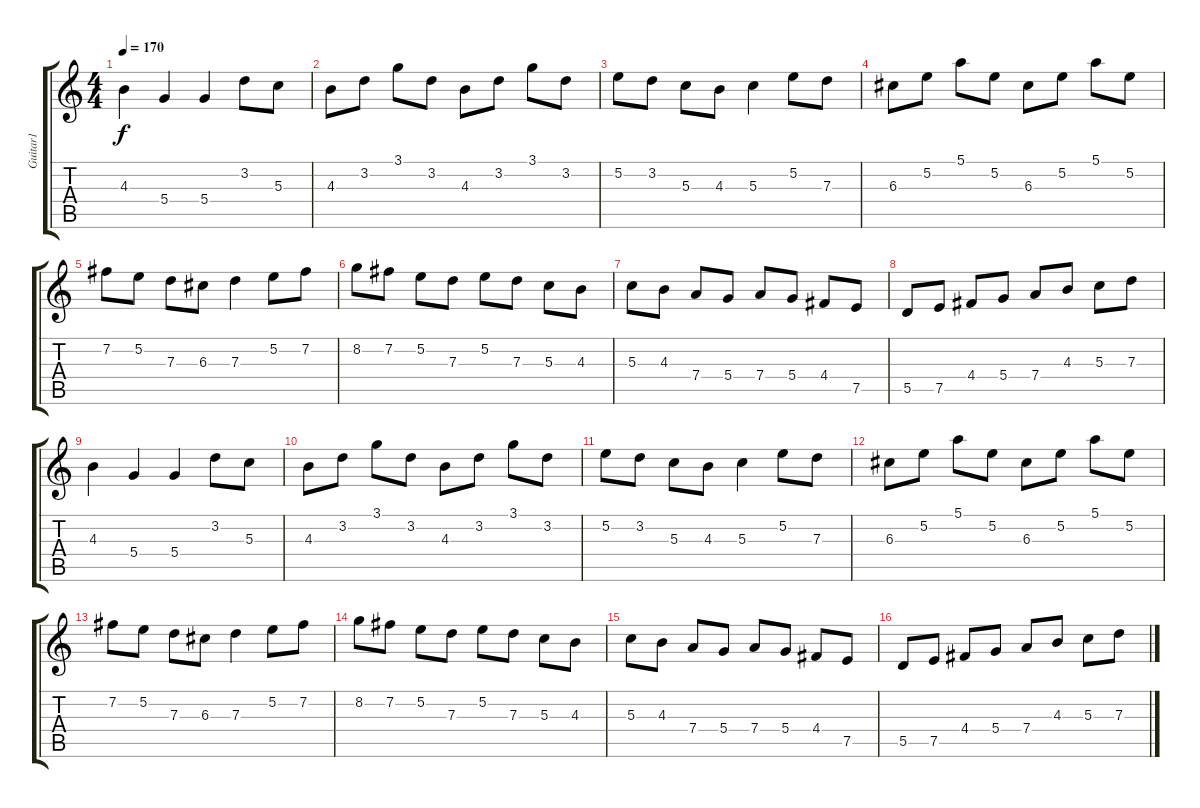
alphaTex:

\track ("Guitar1" "Guitar1") {instrument overdrivenguitar}
\staff {score tabs}
\tuning (E4 B3 G3 D3 A2 E2) {hide}
\ts (4 4)
\tempo 170
\clef g2
\ks c
4.3.4{dy f} 5.4.4 5.4.4 3.2.8 5.3.8 |
4.3.8 3.2.8 3.1.8 3.2.8 4.3.8 3.2.8 3.1.8 3.2.8 |
5.2.8 3.2.8 5.3.8 4.3.8 5.3.4 5.2.8 7.3.8 |
6.3.8 5.2.8 5.1.8 5.2.8 6.3.8 5.2.8 5.1.8 5.2.8 |
7.2.8 5.2.8 7.3.8 6.3.8 7.3.4 5.2.8 7.2.8 |
8.2.8 7.2.8 5.2.8 7.3.8 5.2.8 7.3.8 5.3.8 4.3.8 |
5.3.8 4.3.8 7.4.8 5.4.8 7.4.8 5.4.8 4.4.8 7.5.8 |
5.5.8 7.5.8 4.4.8 5.4.8 7.4.8 4.3.8 5.3.8 7.3.8 |
4.3.4 5.4.4 5.4.4 3.2.8 5.3.8 |
4.3.8 3.2.8 3.1.8 3.2.8 4.3.8 3.2.8 3.1.8 3.2.8 |
5.2.8 3.2.8 5.3.8 4.3.8 5.3.4 5.2.8 7.3.8 |
6.3.8 5.2.8 5.1.8 5.2.8 6.3.8 5.2.8 5.1.8 5.2.8 |
7.2.8 5.2.8 7.3.8 6.3.8 7.3.4 5.2.8 7.2.8 |
8.2.8 7.2.8 5.2.8 7.3.8 5.2.8 7.3.8 5.3.8 4.3.8 |
5.3.8 4.3.8 7.4.8 5.4.8 7.4.8 5.4.8 4.4.8 7.5.8 |
5.5.8 7.5.8 4.4.8 5.4.8 7.4.8 4.3.8 5.3.8 7.3.8
